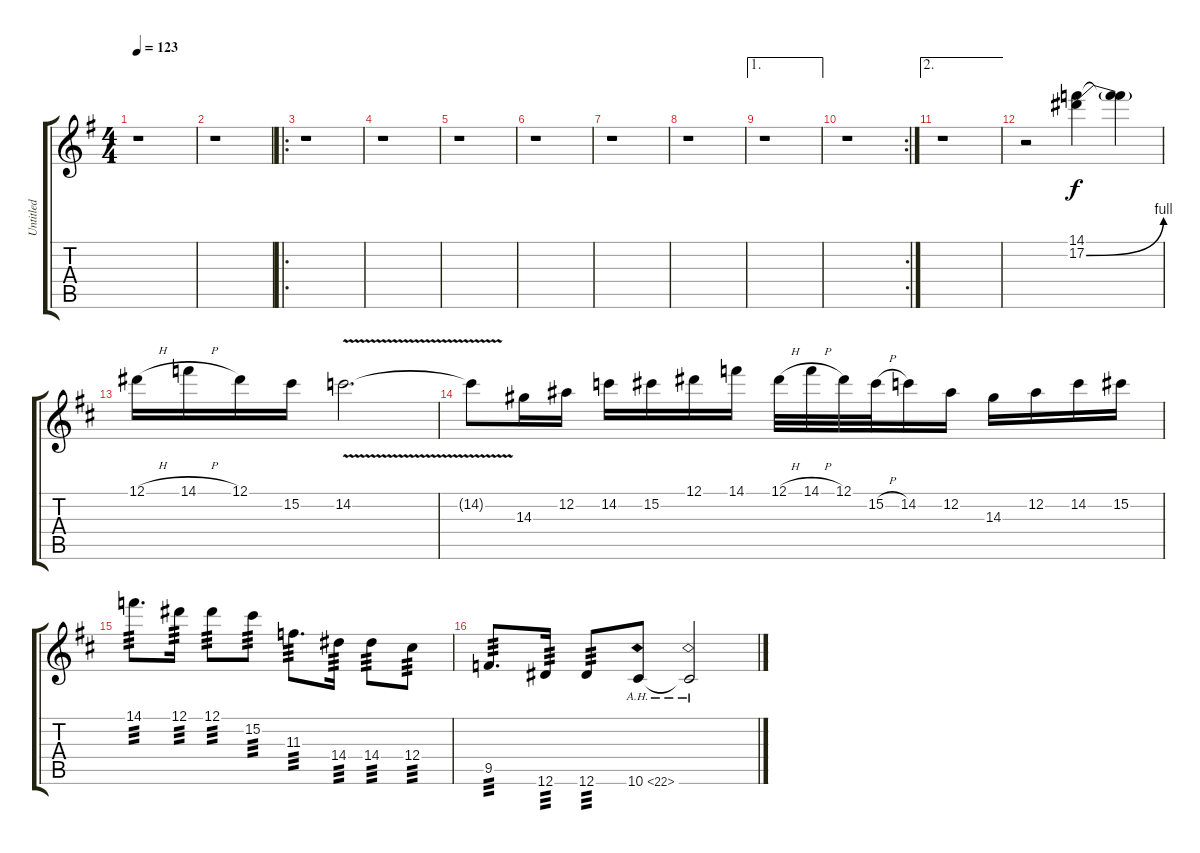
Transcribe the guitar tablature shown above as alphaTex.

\track ("Untitled" "Untitled") {instrument distortionguitar}
\staff {score tabs}
\tuning (Eb4 Bb3 Gb3 Db3 Ab2 Eb2) {hide}
\ts (4 4)
\tempo 123
\clef g2
\ks g
r.1{dy f} |
r.1 |
\ro
r.1 |
r.1 |
r.1 |
r.1 |
r.1 |
r.1 |
\ae 1
r.1 |
\rc 2
r.1 |
\ae 2
r.1 |
r.2 (14.1 17.2{be (bend 0 0 60 4)}).4 (14.1{t} 17.2{t}).4 |
\ks d
12.1{h}.16 14.1{h}.16 12.1.16 15.2.16 14.2{v}.2{d} |
14.2{v t}.8 14.3.16 12.2.16 14.2.16 15.2.16 12.1.16 14.1.16 12.1{h}.32 14.1{h}.32 12.1.32 15.2{h}.32 14.2.16 12.2.16 14.3.16 12.2.16 14.2.16 15.2.16 |
14.1.8{d tp 3} 12.1.16{tp 3} 12.1.8{tp 3} 15.2.8{tp 3} 11.3.8{d tp 3} 14.4.16{tp 3} 14.4.8{tp 3} 12.4.8{tp 3} |
9.5.8{d tp 3} 12.6.16{tp 3} 12.6.8{tp 3} 10.6{ah 12}.8 10.6{ah 12 t}.2
